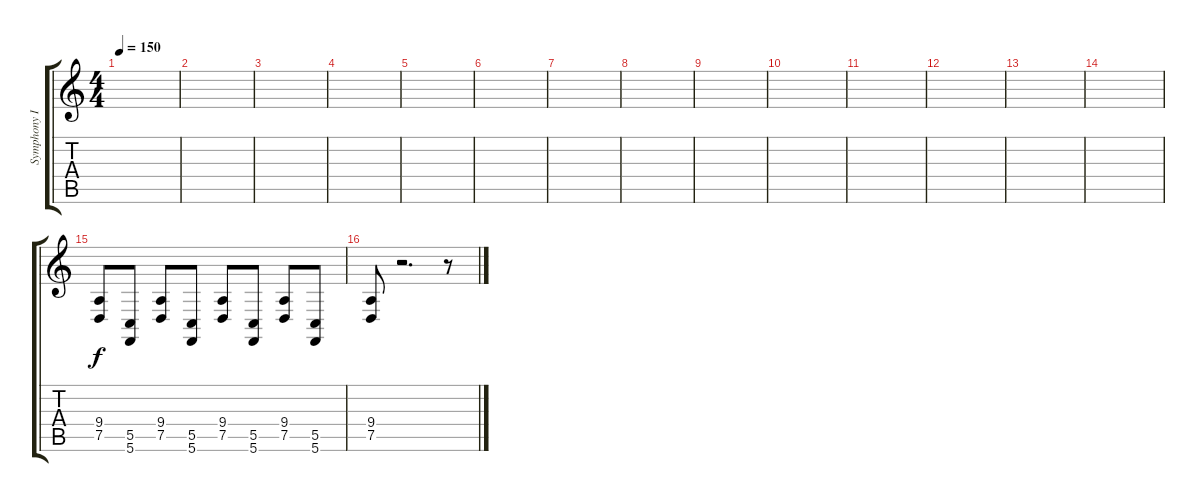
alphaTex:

\track ("Symphony II" "Symphony I") {instrument tuba}
\staff {score tabs}
\tuning (D4 A3 F3 C3 G2 C2) {hide}
\ts (4 4)
\tempo 150
\clef g2
\ks c
|
|
|
|
|
|
|
|
|
|
|
|
|
|
(9.4 7.5).8{instrument pizzicatostrings} (5.5 5.6).8 (9.4 7.5).8 (5.5 5.6).8 (9.4 7.5).8 (5.5 5.6).8 (9.4 7.5).8 (5.5 5.6).8 |
(9.4 7.5).8 r.2{d} r.8
